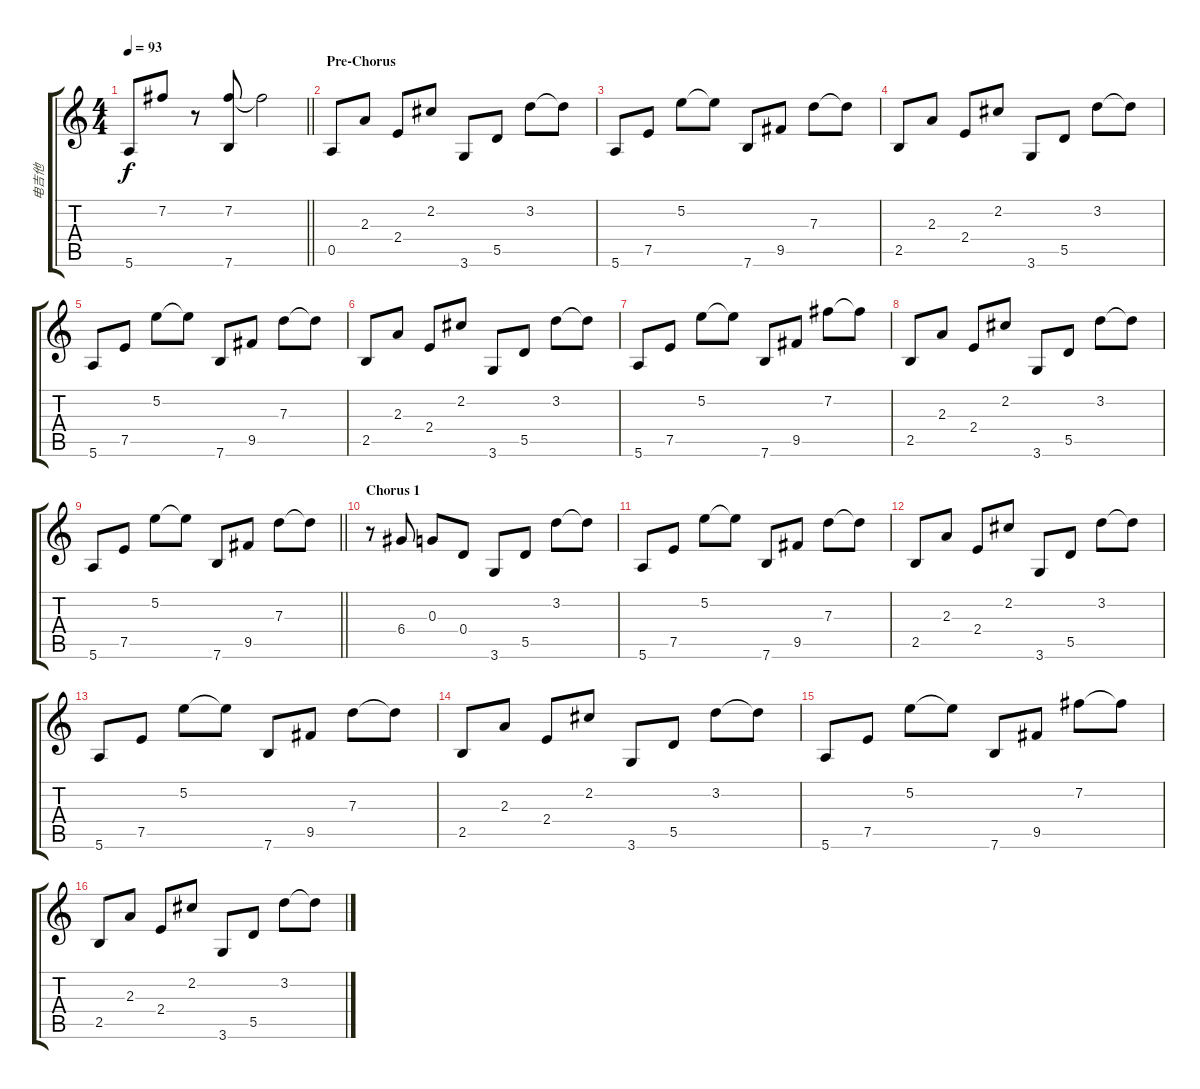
\track ("电吉他" "电吉他") {instrument electricguitarclean}
\staff {score tabs}
\tuning (E4 B3 G3 D3 A2 E2) {hide}
\ts (4 4)
\tempo 93
\clef g2
\barLineRight lightlight
\ks c
5.6.8{dy f} 7.2.8 r.8 (7.2 7.6).8 7.2{t}.2 |
\section ("" "Pre-Chorus")
0.5.8 2.3.8 2.4.8 2.2.8 3.6.8 5.5.8 3.2.8 3.2{t}.8 |
5.6.8 7.5.8 5.2.8 5.2{t}.8 7.6.8 9.5.8 7.3.8 7.3{t}.8 |
2.5.8 2.3.8 2.4.8 2.2.8 3.6.8 5.5.8 3.2.8 3.2{t}.8 |
5.6.8 7.5.8 5.2.8 5.2{t}.8 7.6.8 9.5.8 7.3.8 7.3{t}.8 |
2.5.8 2.3.8 2.4.8 2.2.8 3.6.8 5.5.8 3.2.8 3.2{t}.8 |
5.6.8 7.5.8 5.2.8 5.2{t}.8 7.6.8 9.5.8 7.2.8 7.2{t}.8 |
2.5.8 2.3.8 2.4.8 2.2.8 3.6.8 5.5.8 3.2.8 3.2{t}.8 |
\barLineRight lightlight
5.6.8 7.5.8 5.2.8 5.2{t}.8 7.6.8 9.5.8 7.3.8 7.3{t}.8 |
\section ("" "Chorus 1")
r.8 6.4.8 0.3.8 0.4.8 3.6.8 5.5.8 3.2.8 3.2{t}.8 |
5.6.8 7.5.8 5.2.8 5.2{t}.8 7.6.8 9.5.8 7.3.8 7.3{t}.8 |
2.5.8 2.3.8 2.4.8 2.2.8 3.6.8 5.5.8 3.2.8 3.2{t}.8 |
5.6.8 7.5.8 5.2.8 5.2{t}.8 7.6.8 9.5.8 7.3.8 7.3{t}.8 |
2.5.8 2.3.8 2.4.8 2.2.8 3.6.8 5.5.8 3.2.8 3.2{t}.8 |
5.6.8 7.5.8 5.2.8 5.2{t}.8 7.6.8 9.5.8 7.2.8 7.2{t}.8 |
2.5.8 2.3.8 2.4.8 2.2.8 3.6.8 5.5.8 3.2.8 3.2{t}.8
